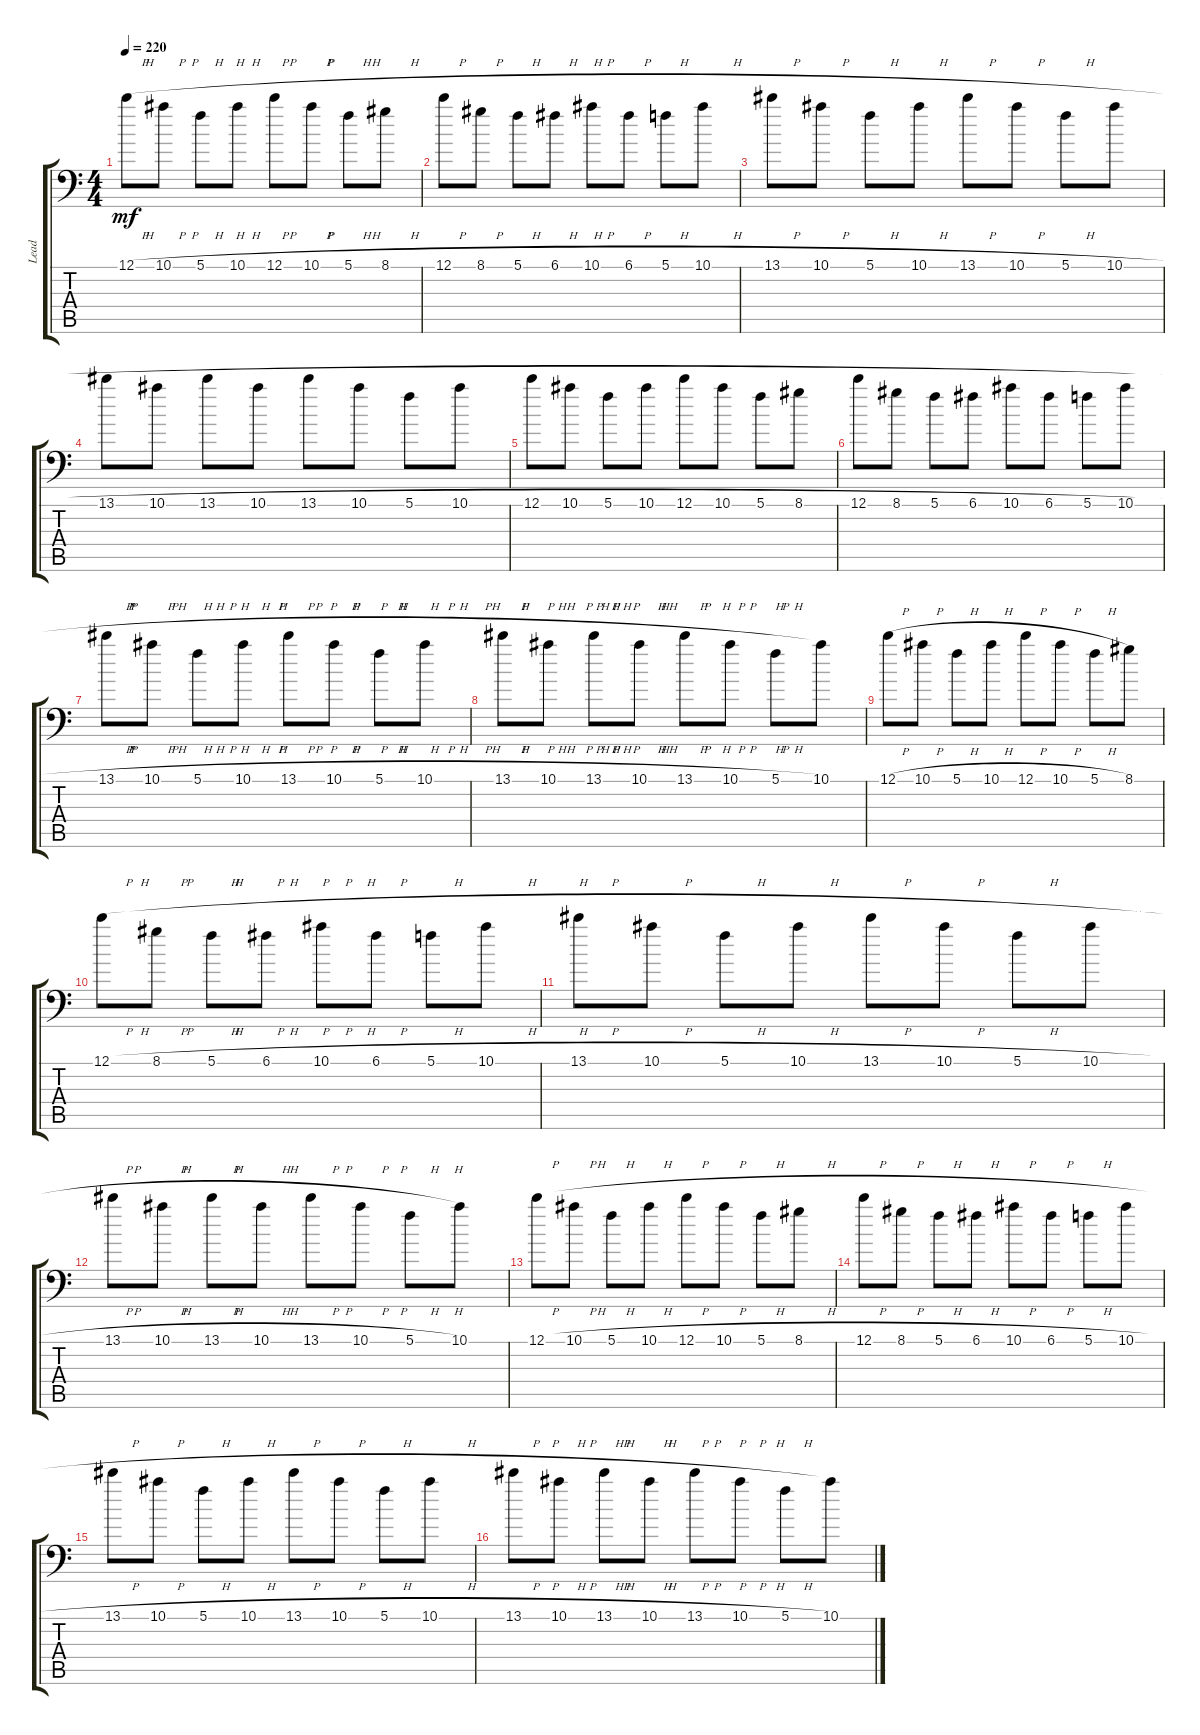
\track ("Lead" "Lead") {instrument distortionguitar}
\staff {score tabs}
\tuning (C4 G3 Eb3 Bb2 F2 Bb1) {hide}
\ts (4 4)
\tempo 220
\clef f4
\ks c
12.1{h}.8{dy mf} 10.1{h}.8 5.1{h}.8 10.1{h}.8 12.1{h}.8 10.1{h}.8 5.1{h}.8 8.1{h}.8 |
12.1{h}.8 8.1{h}.8 5.1{h}.8 6.1{h}.8 10.1{h}.8 6.1{h}.8 5.1{h}.8 10.1{h}.8 |
13.1{h}.8 10.1{h}.8 5.1{h}.8 10.1{h}.8 13.1{h}.8 10.1{h}.8 5.1{h}.8 10.1{h}.8 |
13.1{h}.8 10.1{h}.8 13.1{h}.8 10.1{h}.8 13.1{h}.8 10.1{h}.8 5.1{h}.8 10.1{h}.8 |
12.1{h}.8 10.1{h}.8 5.1{h}.8 10.1{h}.8 12.1{h}.8 10.1{h}.8 5.1{h}.8 8.1{h}.8 |
12.1{h}.8 8.1{h}.8 5.1{h}.8 6.1{h}.8 10.1{h}.8 6.1{h}.8 5.1{h}.8 10.1{h}.8 |
13.1{h}.8 10.1{h}.8 5.1{h}.8 10.1{h}.8 13.1{h}.8 10.1{h}.8 5.1{h}.8 10.1{h}.8 |
13.1{h}.8 10.1{h}.8 13.1{h}.8 10.1{h}.8 13.1{h}.8 10.1{h}.8 5.1{h}.8 10.1.8 |
12.1{h}.8 10.1{h}.8 5.1{h}.8 10.1{h}.8 12.1{h}.8 10.1{h}.8 5.1{h}.8 8.1.8 |
12.1{h}.8 8.1{h}.8 5.1{h}.8 6.1{h}.8 10.1{h}.8 6.1{h}.8 5.1{h}.8 10.1{h}.8 |
13.1{h}.8 10.1{h}.8 5.1{h}.8 10.1{h}.8 13.1{h}.8 10.1{h}.8 5.1{h}.8 10.1{h}.8 |
13.1{h}.8 10.1{h}.8 13.1{h}.8 10.1{h}.8 13.1{h}.8 10.1{h}.8 5.1{h}.8 10.1.8 |
12.1{h}.8 10.1{h}.8 5.1{h}.8 10.1{h}.8 12.1{h}.8 10.1{h}.8 5.1{h}.8 8.1{h}.8 |
12.1{h}.8 8.1{h}.8 5.1{h}.8 6.1{h}.8 10.1{h}.8 6.1{h}.8 5.1{h}.8 10.1{h}.8 |
13.1{h}.8 10.1{h}.8 5.1{h}.8 10.1{h}.8 13.1{h}.8 10.1{h}.8 5.1{h}.8 10.1{h}.8 |
13.1{h}.8 10.1{h}.8 13.1{h}.8 10.1{h}.8 13.1{h}.8 10.1{h}.8 5.1{h}.8 10.1.8
